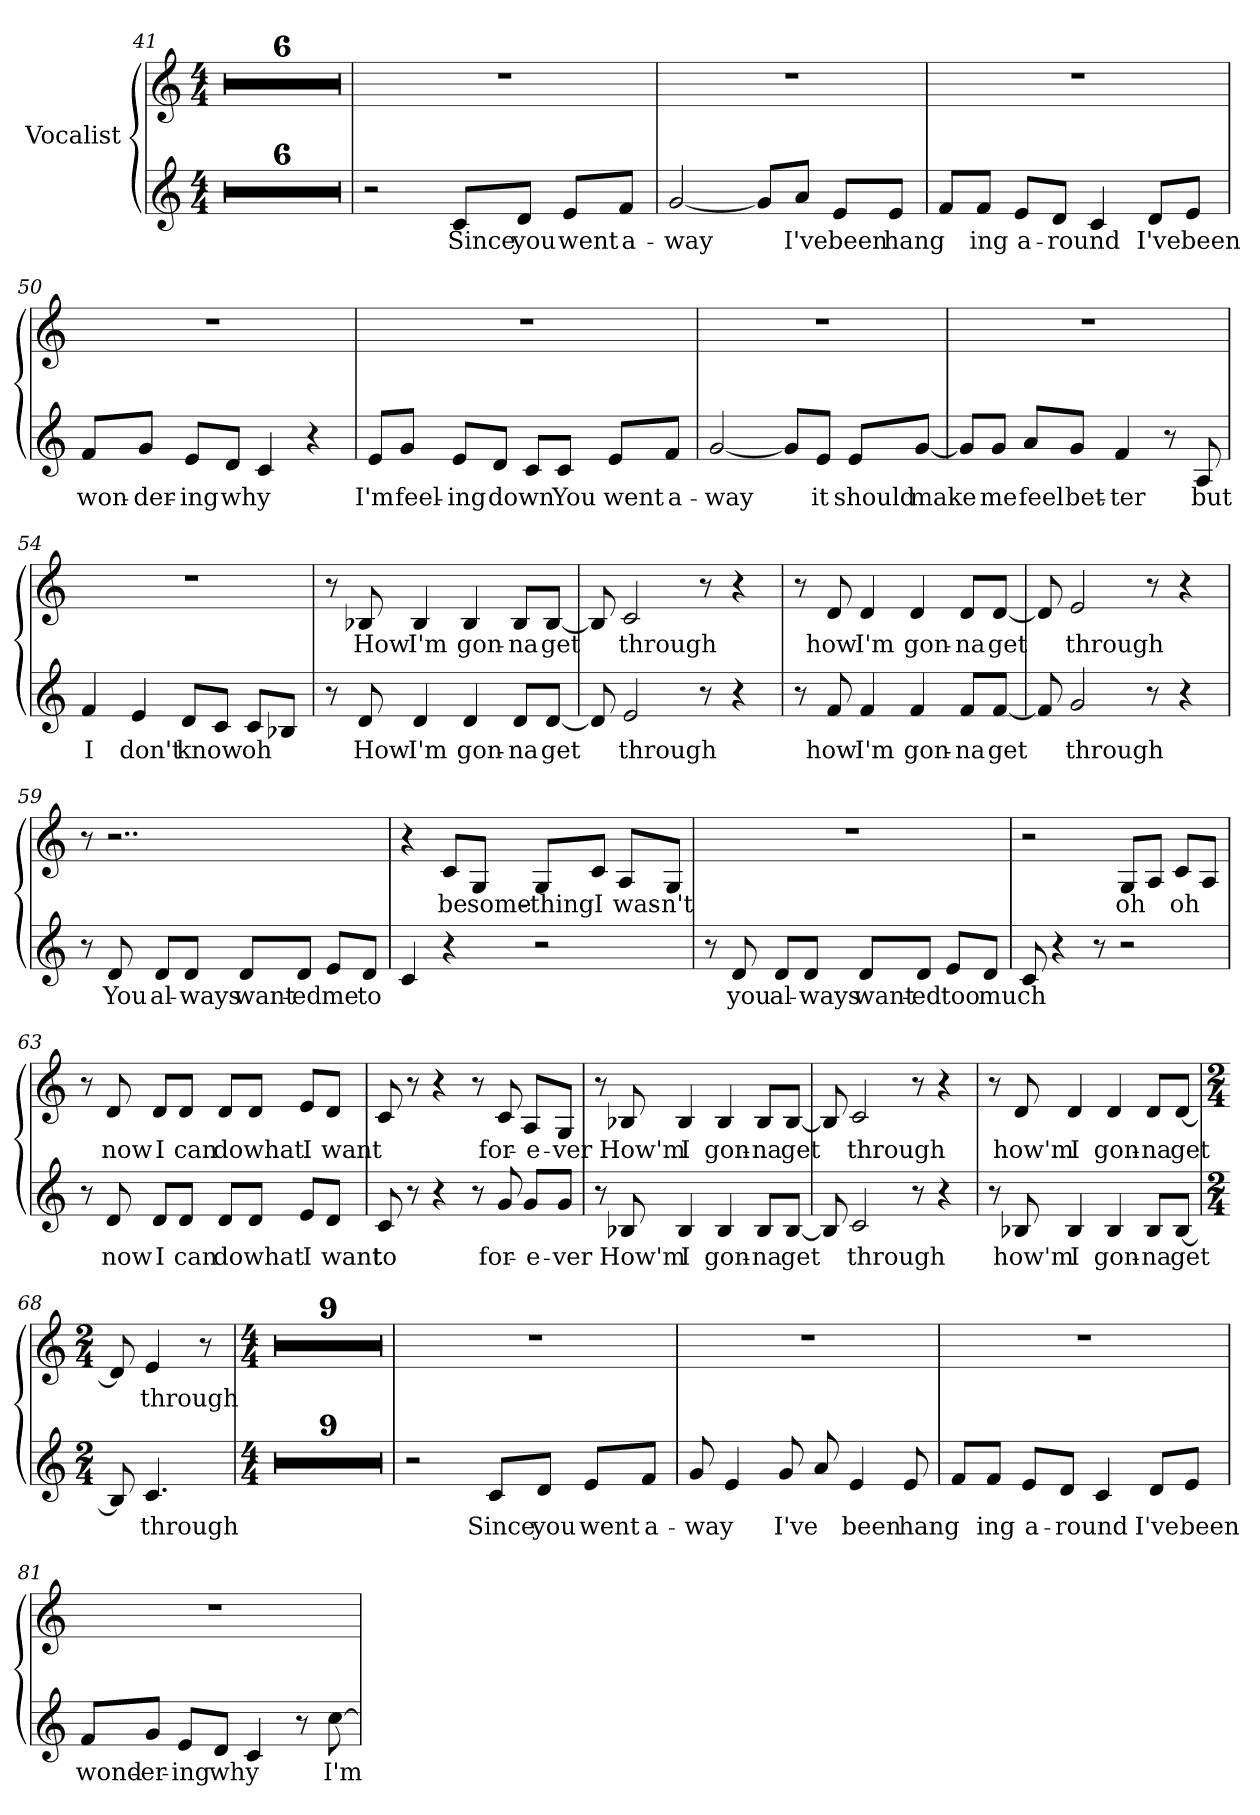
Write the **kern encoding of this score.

**kern	**text	**kern	**text
*part1	*part1	*part1	*part1
*staff2	*staff2	*staff1	*staff1
*I"Vocalist	*	*	*
*clefG2	*	*clefG2	*
*M4/4	*	*M4/4	*
=41	=41	=41	=41
1r	.	1r	.
=42	=42	=42	=42
1r	.	1r	.
=43	=43	=43	=43
1r	.	1r	.
=44	=44	=44	=44
1r	.	1r	.
=45	=45	=45	=45
1r	.	1r	.
=46	=46	=46	=46
1r	.	1r	.
=47	=47	=47	=47
2r	.	1r	.
8c/L	Since	.	.
8d/J	you	.	.
8e/L	went	.	.
8f/J	a-	.	.
=48	=48	=48	=48
[2g	-way	1r	.
8g/L]	_	.	.
8a/J	I've	.	.
8e/L	been	.	.
8e/J	hang-	.	.
=49	=49	=49	=49
8f/L	_	1r	.
8f/J	-ing	.	.
8e/L	a-	.	.
8d/J	-round	.	.
4c	_	.	.
8d/L	I've	.	.
8e/J	been	.	.
=50	=50	=50	=50
8f/L	won-	1r	.
8g/J	-der-	.	.
8e/L	-ing	.	.
8d/J	why	.	.
4c	_	.	.
4r	.	.	.
=51	=51	=51	=51
8e/L	I'm	1r	.
8g/J	feel-	.	.
8e/L	-ing	.	.
8d/J	down	.	.
8c/L	_	.	.
8c/J	You	.	.
8e/L	went	.	.
8f/J	a-	.	.
=52	=52	=52	=52
[2g	-way	1r	.
8g/L]	_	.	.
8e/J	it	.	.
8e/L	should	.	.
[8g/J	make	.	.
=53	=53	=53	=53
8g/L]	_	1r	.
8g/J	me	.	.
8a/L	feel	.	.
8g/J	bet-	.	.
4f	-ter	.	.
8r	.	.	.
8A	but	.	.
=54	=54	=54	=54
4f	I	1r	.
4e	don't	.	.
8d/L	know	.	.
8c/J	_	.	.
8c/L	oh	.	.
8B-X/J	_	.	.
=55	=55	=55	=55
8r	.	8r	.
8d	How	8B-X	How
4d	I'm	4B-	I'm
4d	gon-	4B-	gon-
8d/L	-na	8B-/L	-na
[8d/J	get	[8B-/J	get
=56	=56	=56	=56
8d]	_	8B-]	_
2e	through	2c	through
8r	.	8r	.
4r	.	4r	.
=57	=57	=57	=57
8r	.	8r	.
8f	how	8d	how
4f	I'm	4d	I'm
4f	gon-	4d	gon-
8f/L	-na	8d/L	-na
[8f/J	get	[8d/J	get
=58	=58	=58	=58
8f]	_	8d]	_
2g	through	2e	through
8r	.	8r	.
4r	.	4r	.
=59	=59	=59	=59
8r	.	8r	.
8d	You	2..r	.
8d/L	al-	.	.
8d/J	-ways	.	.
8d/L	want-	.	.
8d/J	-ed	.	.
8e/L	me	.	.
8d/J	to	.	.
=60	=60	=60	=60
4c	_	4r	.
4r	.	8c/L	be
.	.	8G/J	some-
2r	.	8G/L	-thing
.	.	8c/J	I
.	.	8A/L	was-
.	.	8G/J	-n't
=61	=61	=61	=61
8r	.	1r	.
8d	you	.	.
8d/L	al-	.	.
8d/J	-ways	.	.
8d/L	want-	.	.
8d/J	-ed	.	.
8e/L	too	.	.
8d/J	much	.	.
=62	=62	=62	=62
8c	_	2r	.
4r	.	.	.
8r	.	.	.
2r	.	8G/L	oh
.	.	8A/J	_
.	.	8c/L	oh
.	.	8A/J	_
=63	=63	=63	=63
8r	.	8r	.
8d	now	8d	now
8d/L	I	8d/L	I
8d/J	can	8d/J	can
8d/L	do	8d/L	do
8d/J	what	8d/J	what
8e/L	I	8e/L	I
8d/J	want	8d/J	want
=64	=64	=64	=64
8c	to	8c	_
8r	.	8r	.
4r	.	4r	.
8r	.	8r	.
8g	for-	8c	for-
8g/L	-e-	8A/L	-e-
8g/J	-ver	8G/J	-ver
=65	=65	=65	=65
8r	.	8r	.
8B-X	How'm	8B-X	How'm
4B-	I	4B-	I
4B-	gon-	4B-	gon-
8B-/L	-na	8B-/L	-na
[8B-/J	get	[8B-/J	get
=66	=66	=66	=66
8B-]	_	8B-]	_
2c	through	2c	through
8r	.	8r	.
4r	.	4r	.
=67	=67	=67	=67
8r	.	8r	.
8B-X	how'm	8d	how'm
4B-	I	4d	I
4B-	gon-	4d	gon-
8B-/L	-na	8d/L	-na
[8B-/J	get	[8d/J	get
=68	=68	=68	=68
*M2/4	*	*M2/4	*
8B-]	_	8d]	_
4.c	through	4e	through
.	.	8r	.
=69	=69	=69	=69
*M4/4	*	*M4/4	*
1r	.	1r	.
=70	=70	=70	=70
1r	.	1r	.
=71	=71	=71	=71
1r	.	1r	.
=72	=72	=72	=72
1r	.	1r	.
=73	=73	=73	=73
1r	.	1r	.
=74	=74	=74	=74
1r	.	1r	.
=75	=75	=75	=75
1r	.	1r	.
=76	=76	=76	=76
1r	.	1r	.
=77	=77	=77	=77
1r	.	1r	.
=78	=78	=78	=78
2r	.	1r	.
8c/L	Since	.	.
8d/J	you	.	.
8e/L	went	.	.
8f/J	a-	.	.
=79	=79	=79	=79
8g	-way	1r	.
4e	_	.	.
8g	I've	.	.
8a	_	.	.
4e	been	.	.
8e	hang-	.	.
=80	=80	=80	=80
8f/L	_	1r	.
8f/J	-ing	.	.
8e/L	a-	.	.
8d/J	-round	.	.
4c	_	.	.
8d/L	I've	.	.
8e/J	been	.	.
=81	=81	=81	=81
8f/L	wond-	1r	.
8g/J	-er-	.	.
8e/L	-ing	.	.
8d/J	why	.	.
4c	_	.	.
8r	.	.	.
[8cc	I'm	.	.
=	=	=	=
*-	*-	*-	*-
